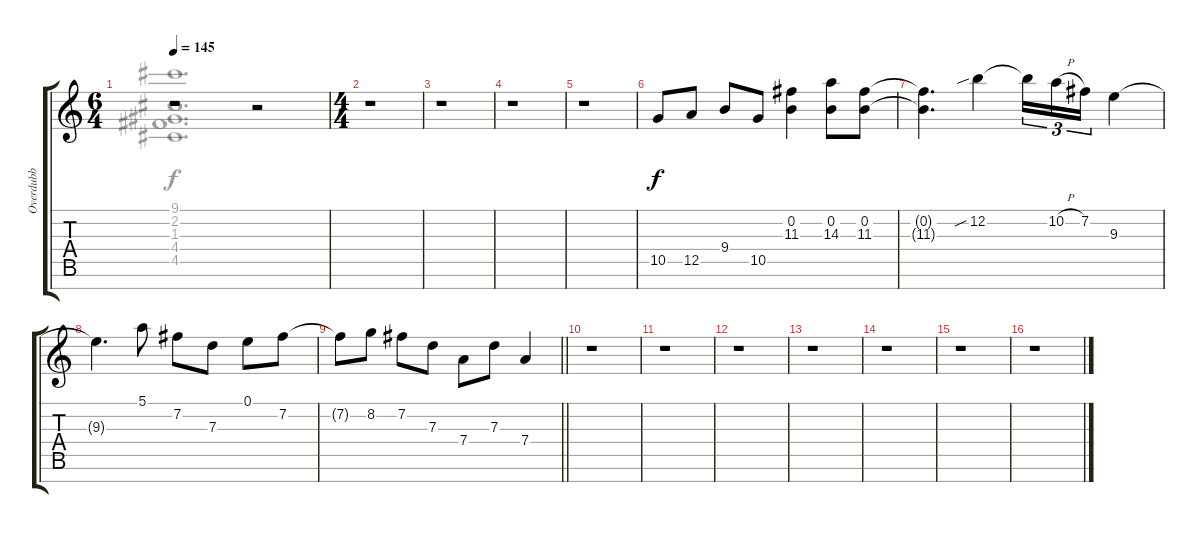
\track ("Overdubb" "Overdubb") {instrument distortionguitar}
\staff {score tabs}
\tuning (E4 B3 G3 D3 A2 E2 B1) {hide}
\voice
\ts (6 4)
\tempo 145
\clef g2
\ks c
r.1{dy f} r.2 |
\ts (4 4)
r.1 |
r.1 |
r.1 |
r.1 |
10.5.8{instrument distortionguitar} 12.5.8 9.4.8 10.5.8 (0.2 11.3).4 (0.2 14.3).8 (0.2 11.3).8 |
(0.2{t} 11.3{t}).4{d} 12.2{sib}.4 12.2{t}.16{tu (3 2)} 10.2{h}.16{tu (3 2)} 7.2.16{tu (3 2)} 9.3.4 |
9.3{t}.4{d} 5.1.8 7.2.8 7.3.8 0.1.8 7.2.8 |
\barLineRight lightlight
7.2{t}.8 8.2.8 7.2.8 7.3.8 7.4.8 7.3.8 7.4.4 |
\section ("" "")
r.1 |
r.1 |
r.1 |
r.1 |
r.1 |
r.1 |
r.1
\voice
\clef g2
\ottava regular
\simile none
\ks c
(9.1 2.2 1.3 4.4 4.5).1{d dy f} |
|
|
|
|
|
|
|
\barLineRight lightlight
|
|
|
|
|
|
|
